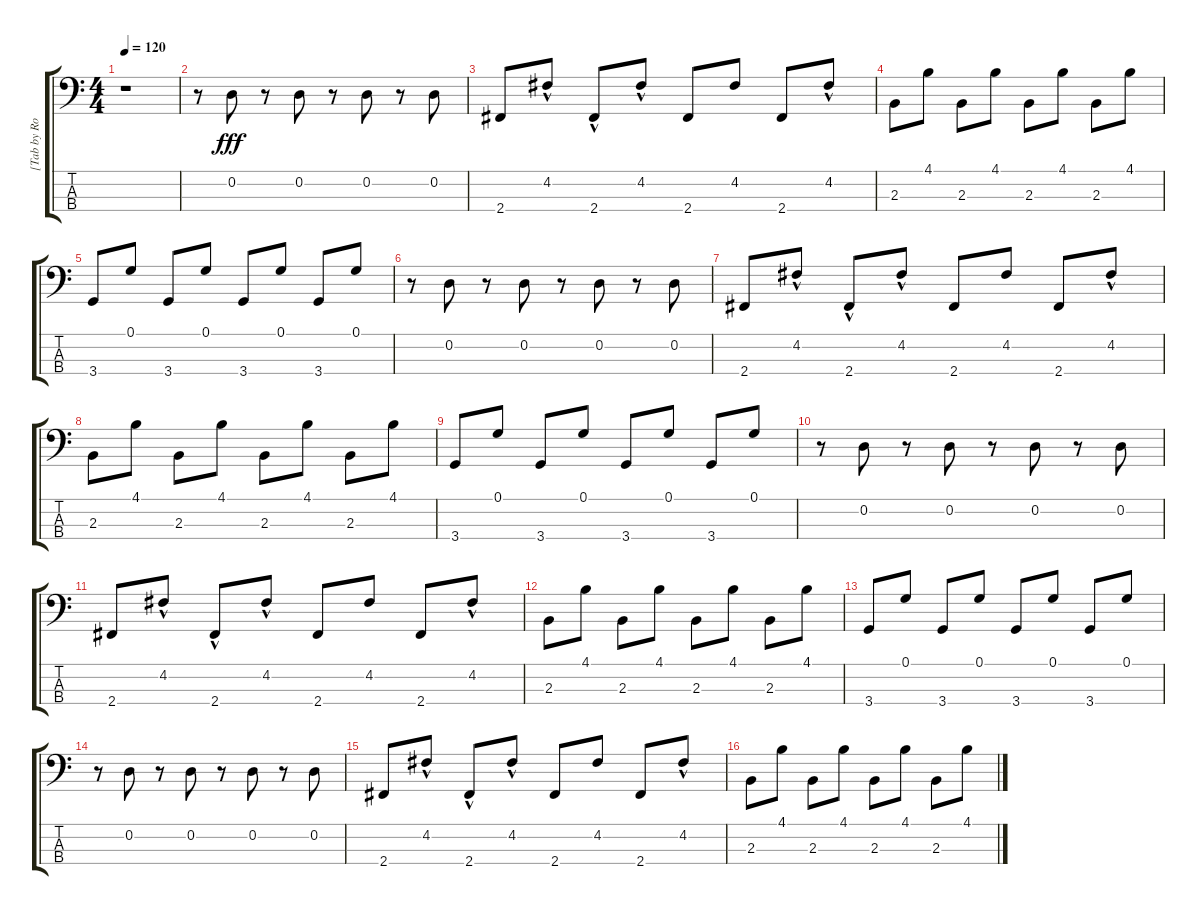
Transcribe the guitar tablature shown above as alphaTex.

\track ("[Tab by Rodrigo Takahashi]" "[Tab by Ro") {instrument synthbass1}
\staff {score tabs}
\tuning (G2 D2 A1 E1) {hide}
\ts (4 4)
\tempo 120
\clef f4
\ks c
r.1{dy fff} |
r.8 0.2.8 r.8 0.2.8 r.8 0.2.8 r.8 0.2.8 |
2.4.8 4.2{hac}.8 2.4{hac}.8 4.2{hac}.8 2.4.8 4.2.8 2.4.8 4.2{hac}.8 |
2.3.8 4.1.8 2.3.8 4.1.8 2.3.8 4.1.8 2.3.8 4.1.8 |
3.4.8 0.1.8 3.4.8 0.1.8 3.4.8 0.1.8 3.4.8 0.1.8 |
r.8 0.2.8 r.8 0.2.8 r.8 0.2.8 r.8 0.2.8 |
2.4.8 4.2{hac}.8 2.4{hac}.8 4.2{hac}.8 2.4.8 4.2.8 2.4.8 4.2{hac}.8 |
2.3.8 4.1.8 2.3.8 4.1.8 2.3.8 4.1.8 2.3.8 4.1.8 |
3.4.8 0.1.8 3.4.8 0.1.8 3.4.8 0.1.8 3.4.8 0.1.8 |
r.8 0.2.8 r.8 0.2.8 r.8 0.2.8 r.8 0.2.8 |
2.4.8 4.2{hac}.8 2.4{hac}.8 4.2{hac}.8 2.4.8 4.2.8 2.4.8 4.2{hac}.8 |
2.3.8 4.1.8 2.3.8 4.1.8 2.3.8 4.1.8 2.3.8 4.1.8 |
3.4.8 0.1.8 3.4.8 0.1.8 3.4.8 0.1.8 3.4.8 0.1.8 |
r.8 0.2.8 r.8 0.2.8 r.8 0.2.8 r.8 0.2.8 |
2.4.8 4.2{hac}.8 2.4{hac}.8 4.2{hac}.8 2.4.8 4.2.8 2.4.8 4.2{hac}.8 |
2.3.8 4.1.8 2.3.8 4.1.8 2.3.8 4.1.8 2.3.8 4.1.8
